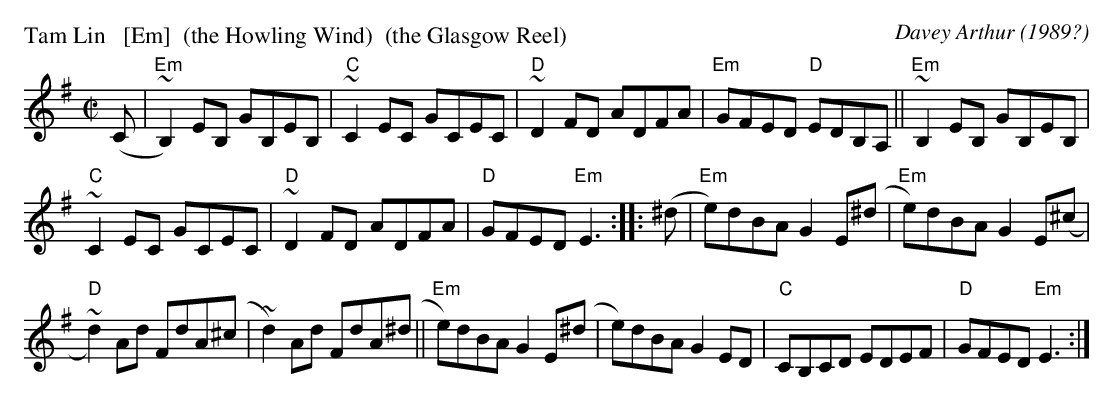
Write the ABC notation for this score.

X:1
P: Tam Lin   [Em]  (the Howling Wind)  (the Glasgow Reel)
C: Davey Arthur
O: 1989?
M: C|
L: 1/8
K: Em
(C |\
"Em"~B,2) EB, GB,EB, | "C"~C2 EC GCEC | "D"~D2 FD ADFA | "Em"GFED "D"EDB,A, || "Em"~B,2 EB, GB,EB, |
"C"~C2 EC GCEC | "D"~D2 FD ADFA | "D"GFED "Em"E3 :: (^d | "Em"e)dBA G2E(^d | "Em"e)dBA G2E(^c |
"D"~d2)Ad FdA(^c | ~d2)Ad FdA(^d || "Em"e)dBA G2E(^d | e)dBA G2ED | "C"CB,CD EDEF | "D"GFED "Em"E3 :|
